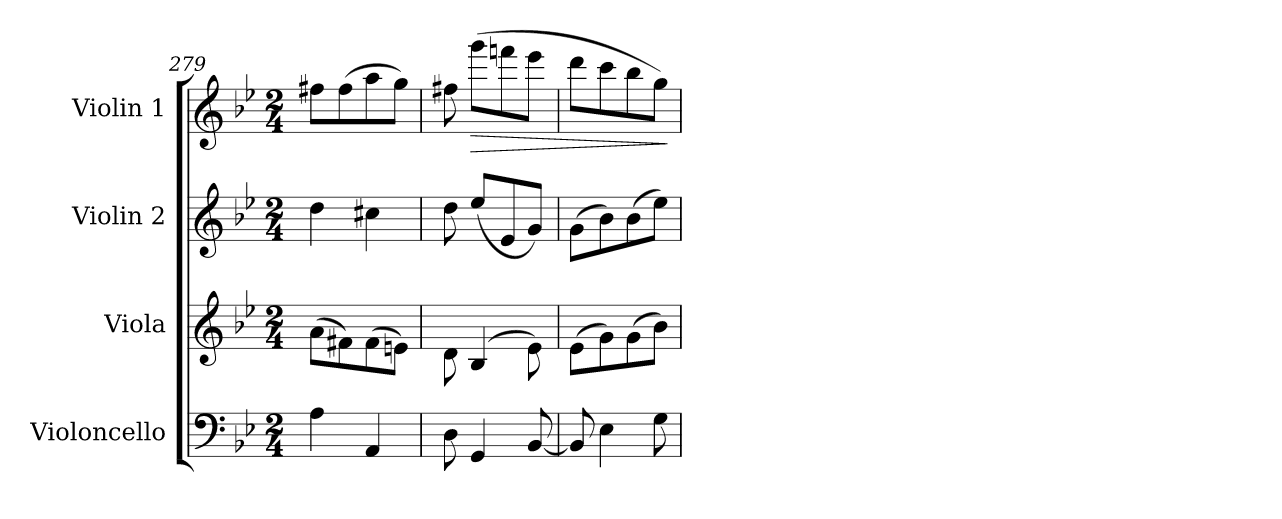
**kern	**kern	**kern	**kern	**dynam
*part4	*part3	*part2	*part1	*part1
*staff4	*staff3	*staff2	*staff1	*staff1
*I"Violoncello	*I"Viola	*I"Violin 2	*I"Violin 1	*
*I'Vc	*I'Vla	*I'Vln	*I'Vln	*
*clefF4	*clefG2	*clefG2	*clefG2	*
*k[b-e-]	*k[b-e-]	*k[b-e-]	*k[b-e-]	*
*M2/4	*M2/4	*M2/4	*M2/4	*
=279	=279	=279	=279	=279
4A\	(8a\L	4dd\	8ff#X\L	.
.	8f#X\)	.	(8ff#\	.
4AA/	(8f#\	4cc#X\	8aa\	.
.	8en\J)	.	8gg\J)	.
=280	=280	=280	=280	=280
8D\	8d\	8dd\	8ff#X\	.
!	!	!	!	!LO:HP:b
4GG/	(4B-/	(8ee-/L	(8ggg\L	>
.	.	8e-/	8fffn\	.
[8BB-/	8e-\)	8g/J)	8eee-\J	.
=281	=281	=281	=281	=281
8BB-/]	(8e-\L	(8g\L	8ddd\L	.
4E-\	8g\)	8b-\)	8ccc\	.
.	(8g\	(8b-\	8bb-\	.
8G\	8b-\J)	8ee-\J)	8gg\J)	.
.	.	.	.	]
=	=	=	=	=
*-	*-	*-	*-	*-
